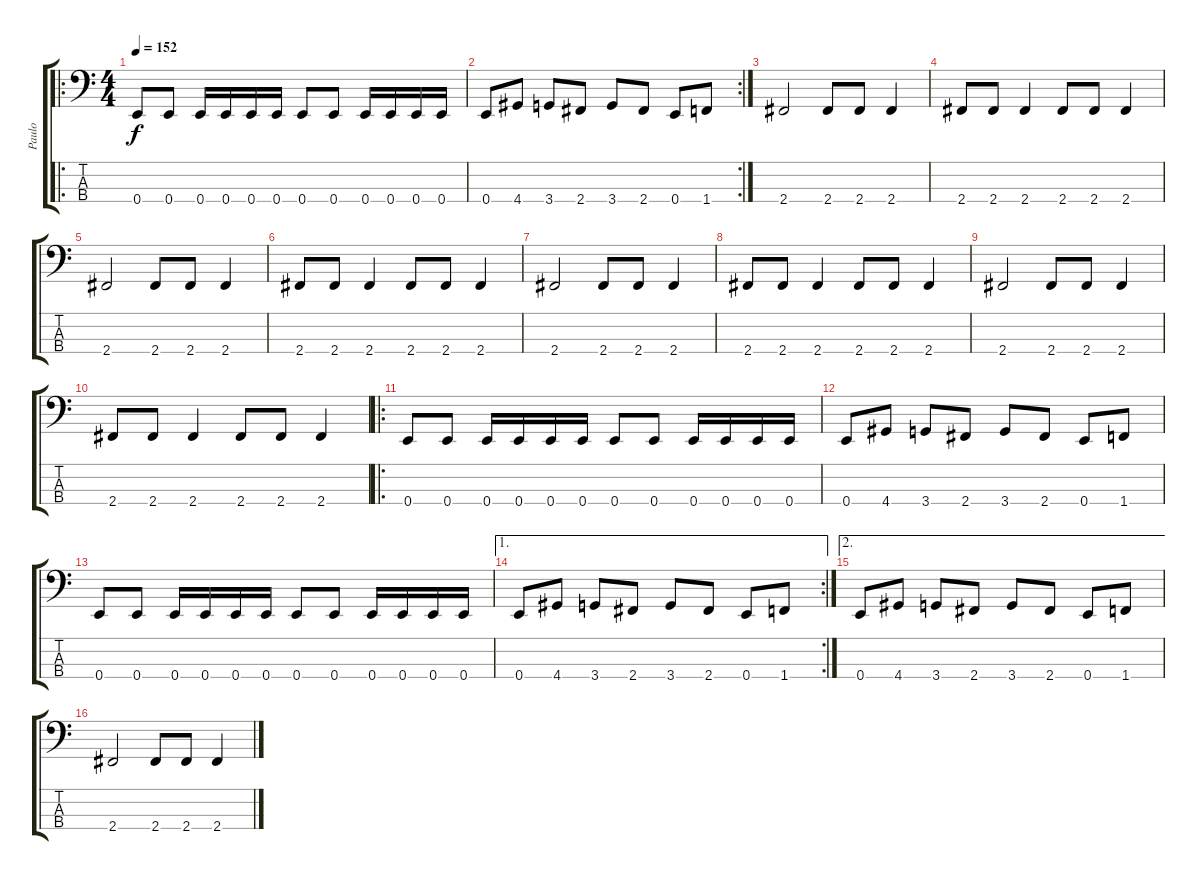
\track ("Paulo" "Paulo") {instrument electricbasspick}
\staff {score tabs}
\tuning (G2 D2 A1 E1) {hide}
\ro
\ts (4 4)
\tempo 152
\clef f4
\ks c
0.4.8{dy f} 0.4.8 0.4.16 0.4.16 0.4.16 0.4.16 0.4.8 0.4.8 0.4.16 0.4.16 0.4.16 0.4.16 |
\rc 2
0.4.8 4.4.8 3.4.8 2.4.8 3.4.8 2.4.8 0.4.8 1.4.8 |
2.4.2 2.4.8 2.4.8 2.4.4 |
2.4.8 2.4.8 2.4.4 2.4.8 2.4.8 2.4.4 |
2.4.2 2.4.8 2.4.8 2.4.4 |
2.4.8 2.4.8 2.4.4 2.4.8 2.4.8 2.4.4 |
2.4.2 2.4.8 2.4.8 2.4.4 |
2.4.8 2.4.8 2.4.4 2.4.8 2.4.8 2.4.4 |
2.4.2 2.4.8 2.4.8 2.4.4 |
2.4.8 2.4.8 2.4.4 2.4.8 2.4.8 2.4.4 |
\ro
0.4.8 0.4.8 0.4.16 0.4.16 0.4.16 0.4.16 0.4.8 0.4.8 0.4.16 0.4.16 0.4.16 0.4.16 |
0.4.8 4.4.8 3.4.8 2.4.8 3.4.8 2.4.8 0.4.8 1.4.8 |
0.4.8 0.4.8 0.4.16 0.4.16 0.4.16 0.4.16 0.4.8 0.4.8 0.4.16 0.4.16 0.4.16 0.4.16 |
\ae 1
\rc 2
0.4.8 4.4.8 3.4.8 2.4.8 3.4.8 2.4.8 0.4.8 1.4.8 |
\ae 2
0.4.8 4.4.8 3.4.8 2.4.8 3.4.8 2.4.8 0.4.8 1.4.8 |
2.4.2 2.4.8 2.4.8 2.4.4
